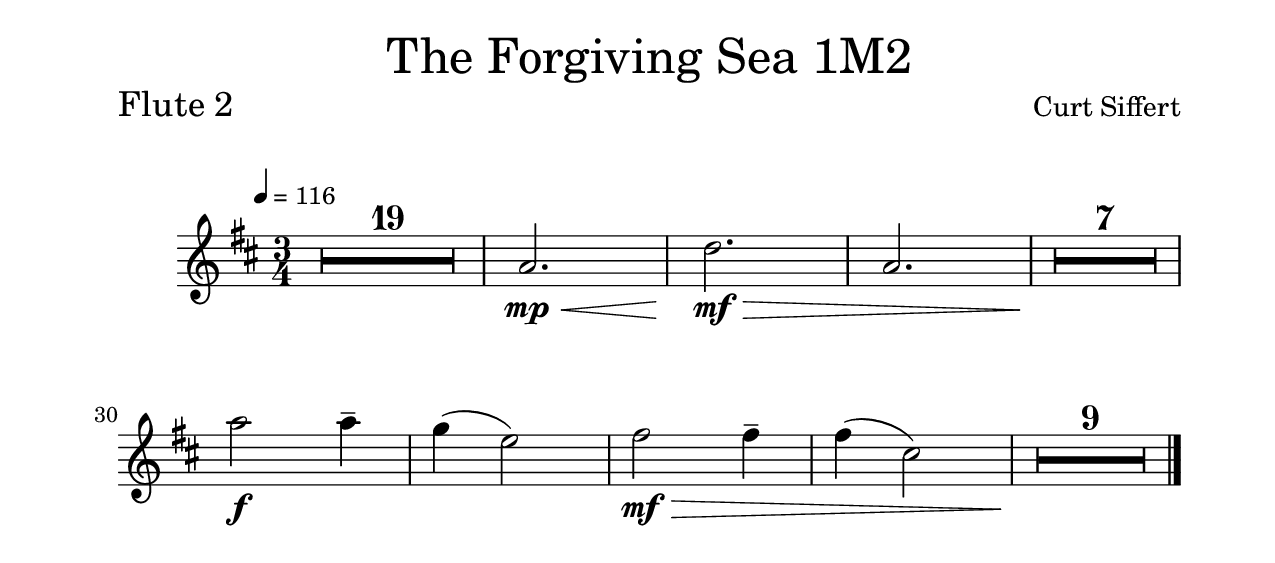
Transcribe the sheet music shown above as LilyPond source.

\version "2.18.2"
\include "english.ly"
\include "../lib/parts.ily"

\paper {
	ragged-last-bottom = ##t
}

\header {
  	instrument = "Flute 2"
}

\version "2.18.2"
\include "english.ly"

fluteTwoNotes = \relative c'' {

	\time 3/4
	\key d \major
	\set tieWaitForNote = ##t
	
	R2.*19
	
	a2.\mp\< |
	d2.\mf\!\> |
	a2. |
	
	R2.*7\!
	
	\tag #'part { \break }
	
	a'2\f a4-- |
	g(e2) |
	fs2\mf\> fs4--
	fs(cs2)
	
	R2.*9\!
	
	\bar "|."
		
}


{ 
	\everyPartScore
	\keepWithTag #'part \fluteTwoNotes 		
}	
